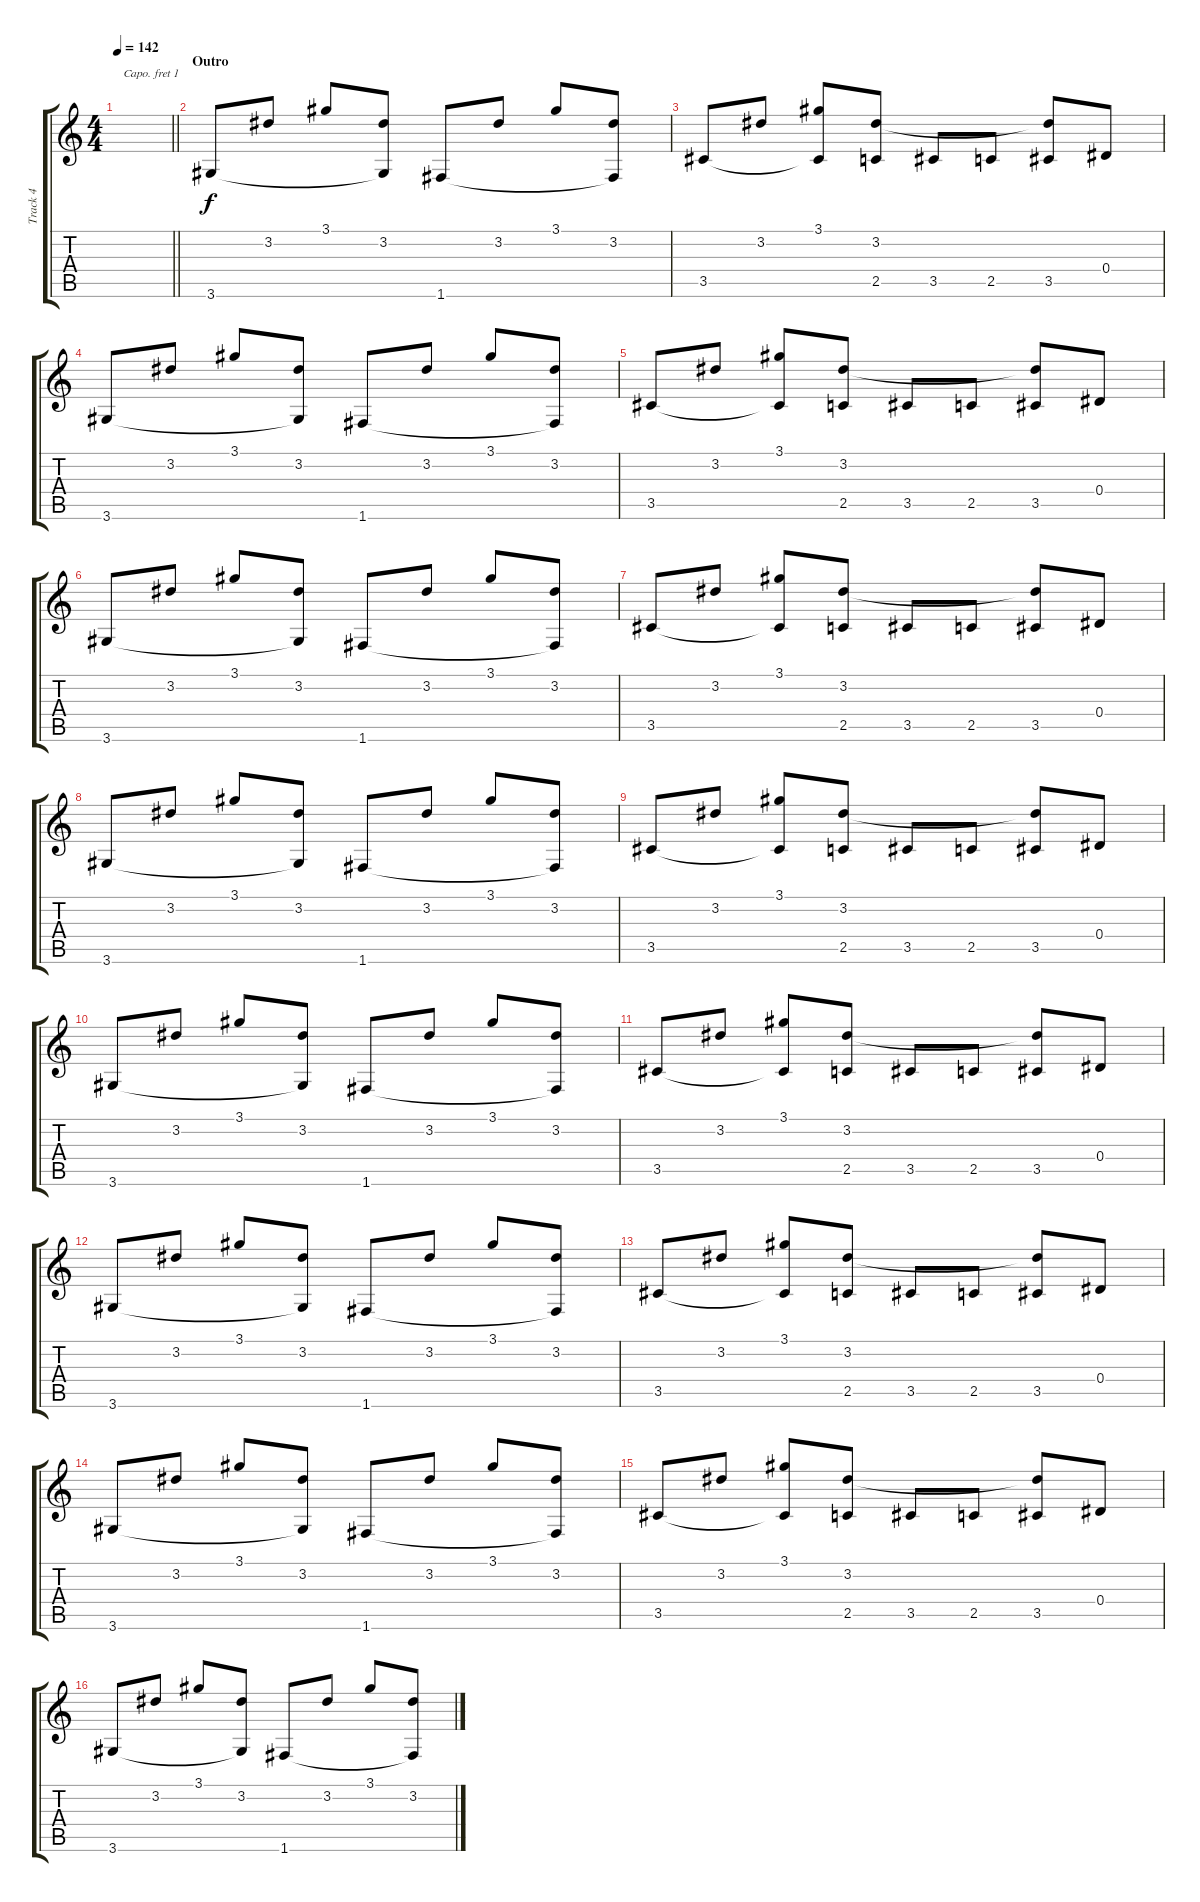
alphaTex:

\track ("Track 4" "Track 4") {instrument acousticguitarsteel}
\staff {score tabs}
\capo 1
\tuning (E4 B3 G3 D3 A2 E2) {hide}
\ts (4 4)
\tempo 142
\clef g2
\barLineRight lightlight
\ks c
|
\section ("" "Outro")
3.6.8 3.2.8 3.1.8 (3.2 3.6{t}).8 1.6.8 3.2.8 3.1.8 (3.2 1.6{t}).8 |
3.5.8 3.2.8 (3.1 3.5{t}).8 (3.2 2.5).8 3.5.8 2.5.8 (3.2{t} 3.5).8 0.4.8 |
3.6.8 3.2.8 3.1.8 (3.2 3.6{t}).8 1.6.8 3.2.8 3.1.8 (3.2 1.6{t}).8 |
3.5.8 3.2.8 (3.1 3.5{t}).8 (3.2 2.5).8 3.5.8 2.5.8 (3.2{t} 3.5).8 0.4.8 |
3.6.8 3.2.8 3.1.8 (3.2 3.6{t}).8 1.6.8 3.2.8 3.1.8 (3.2 1.6{t}).8 |
3.5.8 3.2.8 (3.1 3.5{t}).8 (3.2 2.5).8 3.5.8 2.5.8 (3.2{t} 3.5).8 0.4.8 |
3.6.8 3.2.8 3.1.8 (3.2 3.6{t}).8 1.6.8 3.2.8 3.1.8 (3.2 1.6{t}).8 |
3.5.8 3.2.8 (3.1 3.5{t}).8 (3.2 2.5).8 3.5.8 2.5.8 (3.2{t} 3.5).8 0.4.8 |
3.6.8 3.2.8 3.1.8 (3.2 3.6{t}).8 1.6.8 3.2.8 3.1.8 (3.2 1.6{t}).8 |
3.5.8 3.2.8 (3.1 3.5{t}).8 (3.2 2.5).8 3.5.8 2.5.8 (3.2{t} 3.5).8 0.4.8 |
3.6.8 3.2.8 3.1.8 (3.2 3.6{t}).8 1.6.8 3.2.8 3.1.8 (3.2 1.6{t}).8 |
3.5.8 3.2.8 (3.1 3.5{t}).8 (3.2 2.5).8 3.5.8 2.5.8 (3.2{t} 3.5).8 0.4.8 |
3.6.8 3.2.8 3.1.8 (3.2 3.6{t}).8 1.6.8 3.2.8 3.1.8 (3.2 1.6{t}).8 |
3.5.8 3.2.8 (3.1 3.5{t}).8 (3.2 2.5).8 3.5.8 2.5.8 (3.2{t} 3.5).8 0.4.8 |
3.6.8 3.2.8 3.1.8 (3.2 3.6{t}).8 1.6.8 3.2.8 3.1.8 (3.2 1.6{t}).8
